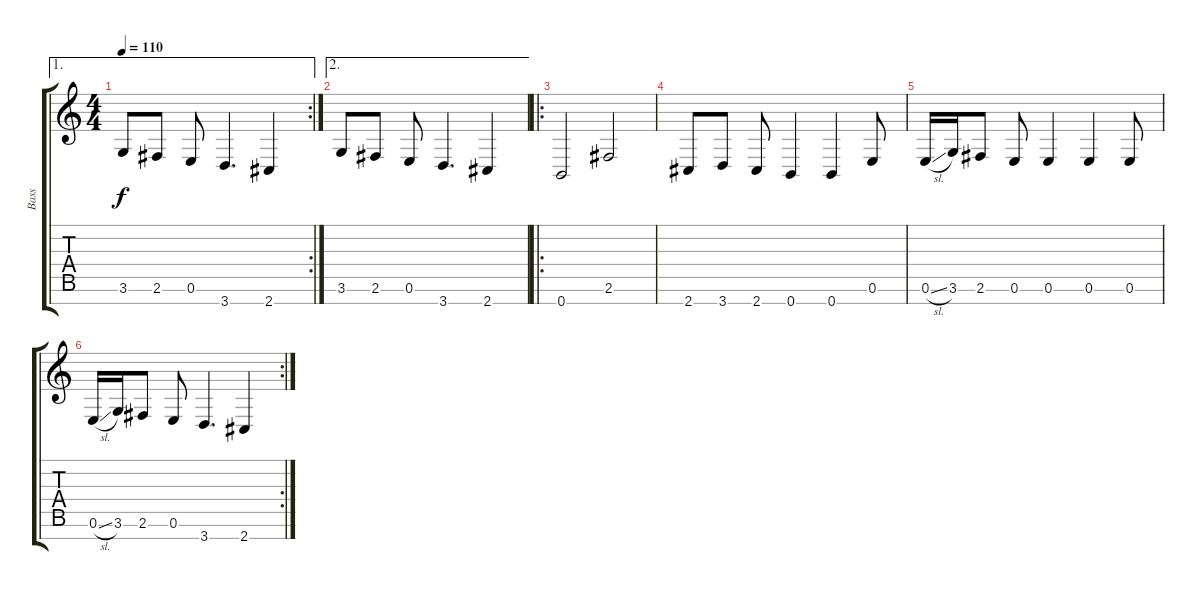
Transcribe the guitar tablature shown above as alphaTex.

\track ("Bass" "Bass") {instrument electricbassfinger}
\staff {score tabs}
\tuning (E4 B3 G3 D3 A2 E2 B1) {hide}
\ae 1
\rc 2
\ts (4 4)
\tempo 110
\clef g2
\ks c
3.6.8{dy f} 2.6.8 0.6.8 3.7.4{d} 2.7.4 |
\ae 2
3.6.8 2.6.8 0.6.8 3.7.4{d} 2.7.4 |
\ro
0.7.2 2.6.2 |
2.7.8 3.7.8 2.7.8 0.7.4 0.7.4 0.6.8 |
0.6{sl}.16 3.6.16 2.6.8 0.6.8 0.6.4 0.6.4 0.6.8 |
\rc 2
0.6{sl}.16 3.6.16 2.6.8 0.6.8 3.7.4{d} 2.7.4
